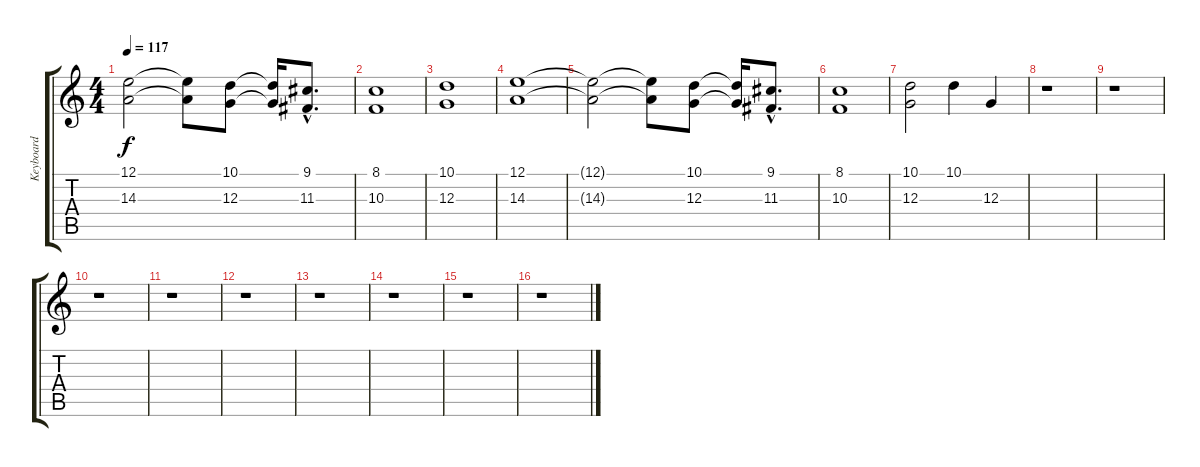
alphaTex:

\track ("Keyboard" "Keyboard") {instrument stringensemble1}
\staff {score tabs}
\tuning (E4 B3 G3 D3 A2 E2) {hide}
\ts (4 4)
\tempo 117
\clef g2
\ks c
(12.1{t} 14.3{t}).2{dy f} (12.1{t} 14.3{t}).8 (10.1 12.3).8 (10.1{t} 12.3{t}).16 (9.1{hac} 11.3{hac}).8{d} |
(8.1 10.3).1 |
(10.1 12.3).1 |
(12.1 14.3).1 |
(12.1{t} 14.3{t}).2 (12.1{t} 14.3{t}).8 (10.1 12.3).8 (10.1{t} 12.3{t}).16 (9.1{hac} 11.3{hac}).8{d} |
(8.1 10.3).1 |
(10.1 12.3).2 10.1.4 12.3.4 |
r.1 |
r.1 |
r.1 |
r.1 |
r.1 |
r.1 |
r.1 |
r.1 |
r.1
